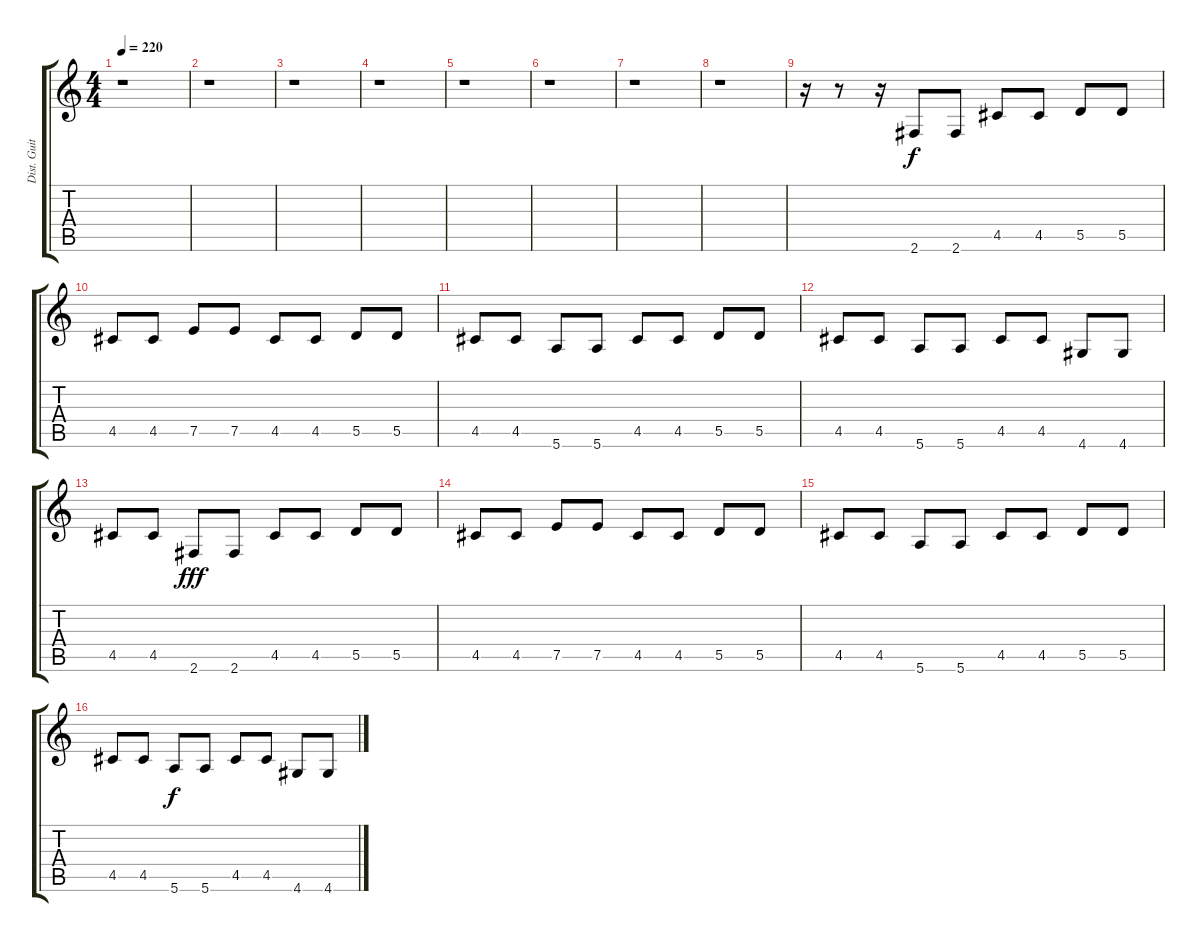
\track ("Dist. Guitar 1" "Dist. Guit") {instrument overdrivenguitar}
\staff {score tabs}
\tuning (E4 B3 G3 D3 A2 E2) {hide}
\ts (4 4)
\tempo 220
\clef g2
\ks c
r.1{dy ff} |
r.1 |
r.1 |
r.1 |
r.1 |
r.1 |
r.1 |
r.1 |
r.16 r.8 r.16 2.6.8{dy f} 2.6.8 4.5.8 4.5.8 5.5.8 5.5.8 |
4.5.8 4.5.8 7.5.8 7.5.8 4.5.8 4.5.8 5.5.8 5.5.8 |
4.5.8 4.5.8 5.6.8 5.6.8 4.5.8 4.5.8 5.5.8 5.5.8 |
4.5.8 4.5.8 5.6.8 5.6.8 4.5.8 4.5.8 4.6.8 4.6.8 |
4.5.8 4.5.8 2.6.8{dy fff} 2.6.8 4.5.8 4.5.8 5.5.8 5.5.8 |
4.5.8 4.5.8 7.5.8 7.5.8 4.5.8 4.5.8 5.5.8 5.5.8 |
4.5.8 4.5.8 5.6.8 5.6.8 4.5.8 4.5.8 5.5.8 5.5.8 |
4.5.8 4.5.8 5.6.8{dy f} 5.6.8 4.5.8 4.5.8 4.6.8 4.6.8
